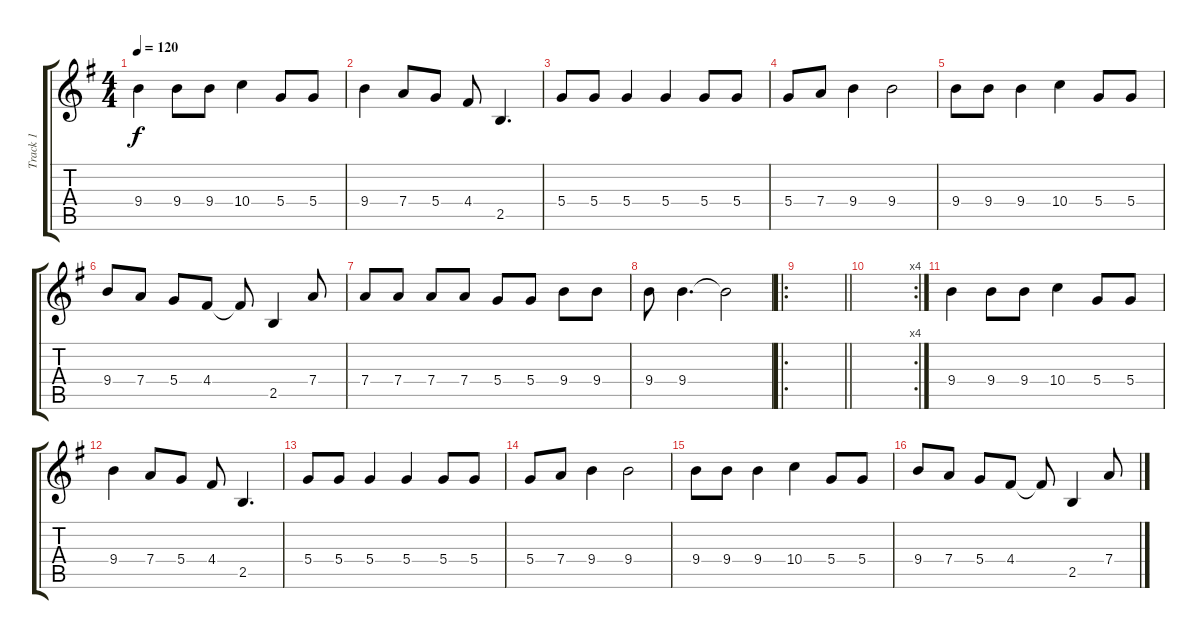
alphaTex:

\track ("Track 1" "Track 1") {instrument distortionguitar}
\staff {score tabs}
\tuning (E4 B3 G3 D3 A2 E2) {hide}
\ts (4 4)
\tempo 120
\clef g2
\ks eminor
9.4.4{dy f instrument distortionguitar} 9.4.8 9.4.8 10.4.4 5.4.8 5.4.8 |
9.4.4 7.4.8 5.4.8 4.4.8 2.5.4{d} |
5.4.8 5.4.8 5.4.4 5.4.4 5.4.8 5.4.8 |
5.4.8 7.4.8 9.4.4 9.4.2 |
9.4.8 9.4.8 9.4.4 10.4.4 5.4.8 5.4.8 |
9.4.8 7.4.8 5.4.8 4.4.8 4.4{t}.8 2.5.4 7.4.8 |
7.4.8 7.4.8 7.4.8 7.4.8 5.4.8 5.4.8 9.4.8 9.4.8 |
9.4.8 9.4.4{d} 9.4{t}.2 |
\ro
\barLineRight lightlight
|
\rc 4
|
9.4.4 9.4.8 9.4.8 10.4.4 5.4.8 5.4.8 |
9.4.4 7.4.8 5.4.8 4.4.8 2.5.4{d} |
5.4.8 5.4.8 5.4.4 5.4.4 5.4.8 5.4.8 |
5.4.8 7.4.8 9.4.4 9.4.2 |
9.4.8 9.4.8 9.4.4 10.4.4 5.4.8 5.4.8 |
9.4.8 7.4.8 5.4.8 4.4.8 4.4{t}.8 2.5.4 7.4.8
